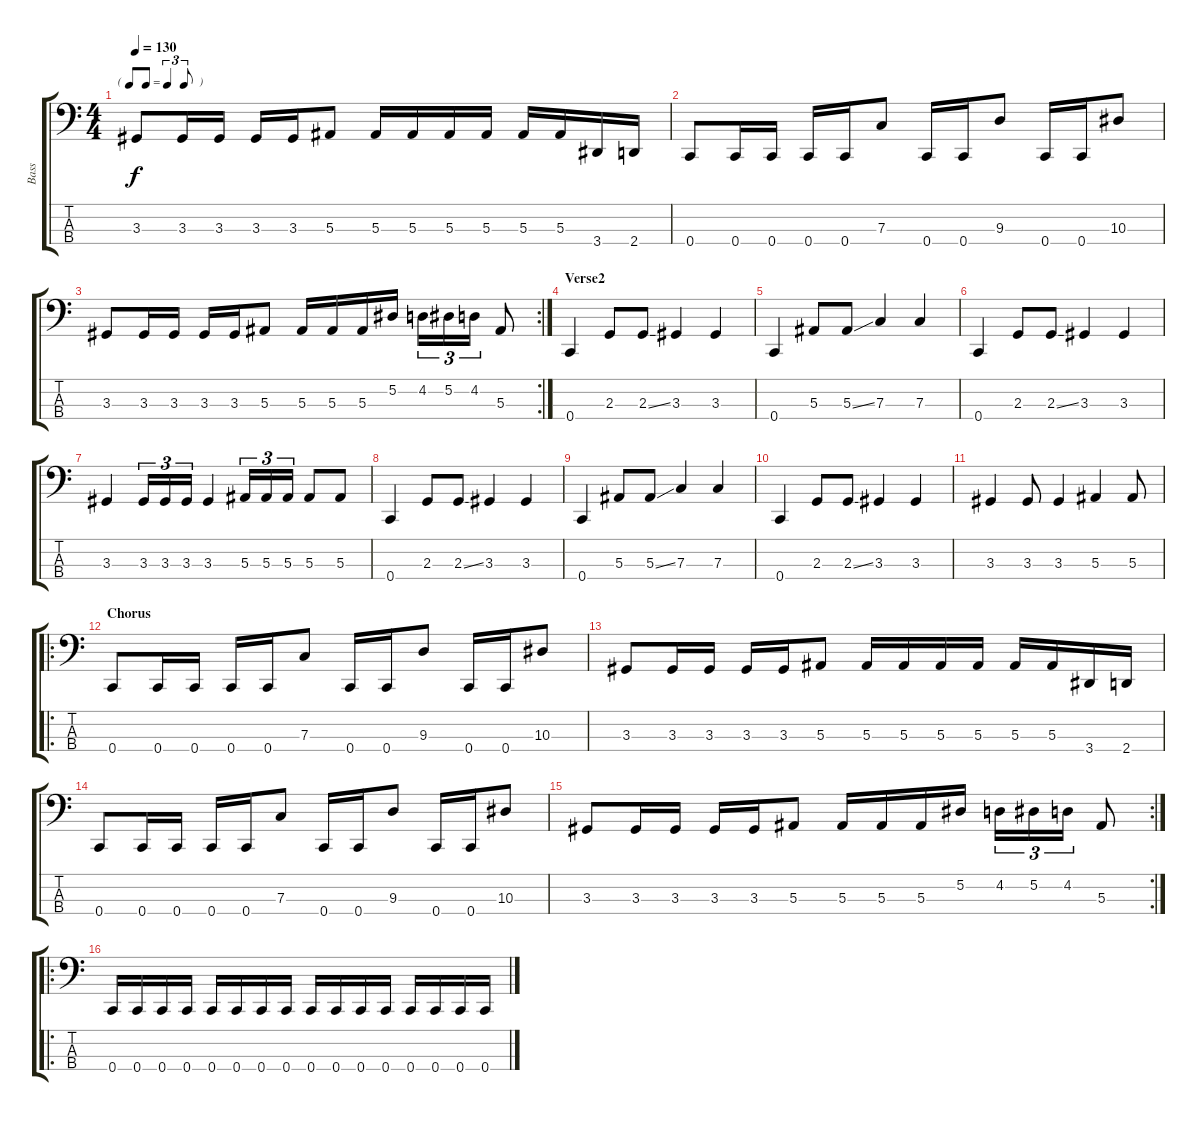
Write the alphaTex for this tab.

\track ("Bass" "Bass") {instrument electricbassfinger}
\staff {score tabs}
\tuning (Eb2 Bb1 F1 C1) {hide}
\ts (4 4)
\tf triplet8th
\tempo 130
\clef f4
\ks c
3.3.8{dy f} 3.3.16 3.3.16 3.3.16 3.3.16 5.3.8 5.3.16 5.3.16 5.3.16 5.3.16 5.3.16 5.3.16 3.4.16 2.4.16 |
0.4.8 0.4.16 0.4.16 0.4.16 0.4.16 7.3.8 0.4.16 0.4.16 9.3.8 0.4.16 0.4.16 10.3.8 |
\rc 2
3.3.8 3.3.16 3.3.16 3.3.16 3.3.16 5.3.8 5.3.16 5.3.16 5.3.16 5.2.16 4.2.16{tu (3 2)} 5.2.16{tu (3 2)} 4.2.16{tu (3 2)} 5.3.8 |
\section ("" "Verse2")
0.4.4 2.3.8 2.3{ss}.8 3.3.4 3.3.4 |
0.4.4 5.3.8 5.3{ss}.8 7.3.4 7.3.4 |
0.4.4 2.3.8 2.3{ss}.8 3.3.4 3.3.4 |
3.3.4 3.3.16{tu (3 2)} 3.3.16{tu (3 2)} 3.3.16{tu (3 2)} 3.3.4 5.3.16{tu (3 2)} 5.3.16{tu (3 2)} 5.3.16{tu (3 2)} 5.3.8 5.3.8 |
0.4.4 2.3.8 2.3{ss}.8 3.3.4 3.3.4 |
0.4.4 5.3.8 5.3{ss}.8 7.3.4 7.3.4 |
0.4.4 2.3.8 2.3{ss}.8 3.3.4 3.3.4 |
3.3.4 3.3.8 3.3.4 5.3.4 5.3.8 |
\ro
\section ("" "Chorus")
0.4.8 0.4.16 0.4.16 0.4.16 0.4.16 7.3.8 0.4.16 0.4.16 9.3.8 0.4.16 0.4.16 10.3.8 |
3.3.8 3.3.16 3.3.16 3.3.16 3.3.16 5.3.8 5.3.16 5.3.16 5.3.16 5.3.16 5.3.16 5.3.16 3.4.16 2.4.16 |
0.4.8 0.4.16 0.4.16 0.4.16 0.4.16 7.3.8 0.4.16 0.4.16 9.3.8 0.4.16 0.4.16 10.3.8 |
\rc 2
3.3.8 3.3.16 3.3.16 3.3.16 3.3.16 5.3.8 5.3.16 5.3.16 5.3.16 5.2.16 4.2.16{tu (3 2)} 5.2.16{tu (3 2)} 4.2.16{tu (3 2)} 5.3.8 |
\ro
0.4.16 0.4.16 0.4.16 0.4.16 0.4.16 0.4.16 0.4.16 0.4.16 0.4.16 0.4.16 0.4.16 0.4.16 0.4.16 0.4.16 0.4.16 0.4.16
